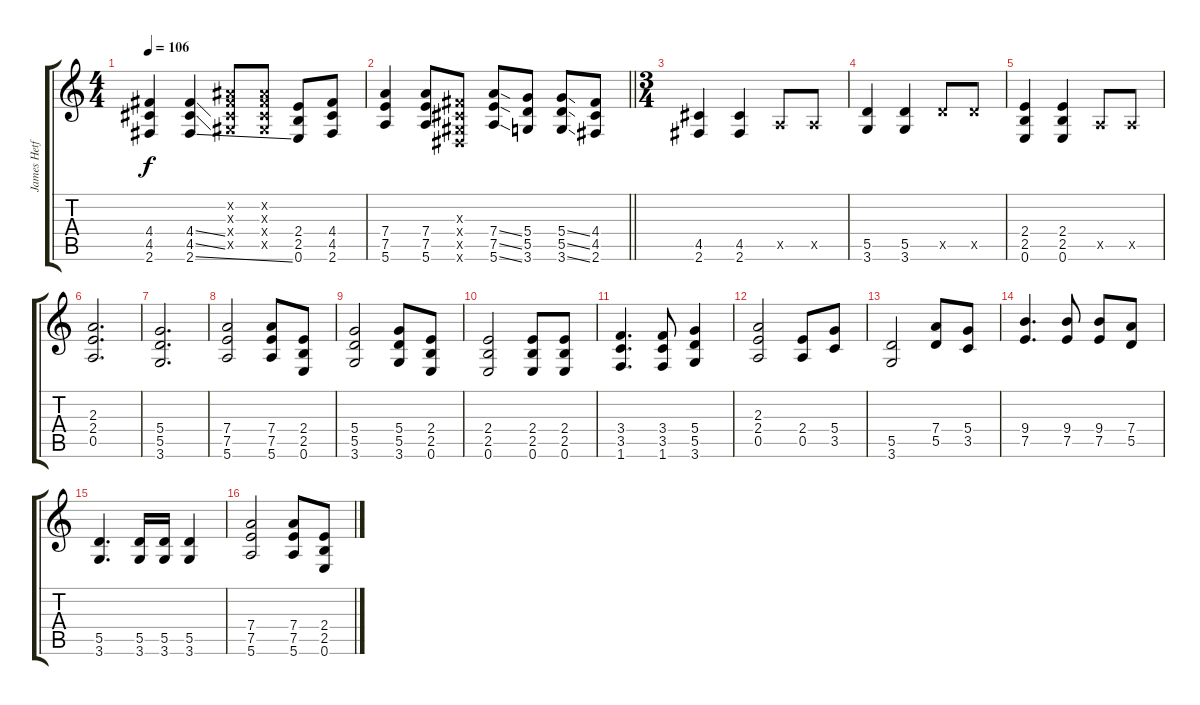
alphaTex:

\track ("James Hetfield" "James Hetf") {instrument distortionguitar}
\staff {score tabs}
\tuning (E4 B3 G3 D3 A2 E2) {hide}
\ts (4 4)
\tempo 106
\clef g2
\ks c
(4.4 4.5 2.6).4{dy f} (4.4{ss} 4.5{ss} 2.6{ss}).4 (-1.2{x} -1.3{x} -1.4{x} -1.5{x}).8 (-1.2{x} -1.3{x} -1.4{x} -1.5{x}).8 (2.4 2.5 0.6).8 (4.4 4.5 2.6).8 |
\barLineRight lightlight
(7.4 7.5 5.6).4 (7.4 7.5 5.6).8 (-1.3{x} -1.4{x} -1.5{x} -1.6{x}).8 (7.4{ss} 7.5{ss} 5.6{ss}).8 (5.4 5.5 3.6).8 (5.4{ss} 5.5{ss} 3.6{ss}).8 (4.4 4.5 2.6).8 |
\ts (3 4)
(4.5 2.6).4 (4.5 2.6).4 0.5{x}.8 0.5{x}.8 |
(5.5 3.6).4 (5.5 3.6).4 5.5{x}.8 5.5{x}.8 |
(2.4 2.5 0.6).4 (2.4 2.5 0.6).4 0.5{x}.8 0.5{x}.8 |
(2.3 2.4 0.5).2{d} |
(5.4 5.5 3.6).2{d} |
(7.4 7.5 5.6).2 (7.4 7.5 5.6).8 (2.4 2.5 0.6).8 |
(5.4 5.5 3.6).2 (5.4 5.5 3.6).8 (2.4 2.5 0.6).8 |
(2.4 2.5 0.6).2 (2.4 2.5 0.6).8 (2.4 2.5 0.6).8 |
(3.4 3.5 1.6).4{d} (3.4 3.5 1.6).8 (5.4 5.5 3.6).4 |
(2.3 2.4 0.5).2 (2.4 0.5).8 (5.4 3.5).8 |
(5.5 3.6).2 (7.4 5.5).8 (5.4 3.5).8 |
(9.4 7.5).4{d} (9.4 7.5).8 (9.4 7.5).8 (7.4 5.5).8 |
(5.5 3.6).4{d} (5.5 3.6).16 (5.5 3.6).16 (5.5 3.6).4 |
(7.4 7.5 5.6).2 (7.4 7.5 5.6).8 (2.4 2.5 0.6).8
